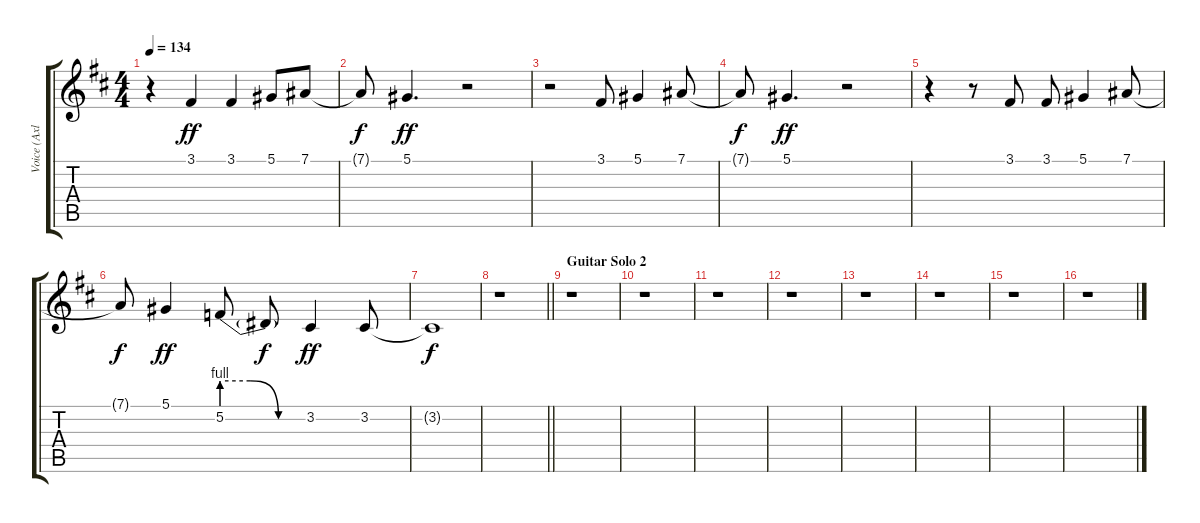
\track ("Voice (Axl)" "Voice (Axl") {instrument lead2sawtooth}
\staff {score tabs}
\tuning (Eb4 Bb3 Gb3 Db3 Ab2 Eb2) {hide}
\ts (4 4)
\tempo 134
\clef g2
\ks d
r.4{dy ff} 3.1.4 3.1.4 5.1.8 7.1.8 |
7.1{t}.8{dy f} 5.1.4{d dy ff} r.2 |
r.2 3.1.8 5.1.4 7.1.8 |
7.1{t}.8{dy f} 5.1.4{d dy ff} r.2 |
r.4 r.8 3.1.8 3.1.8 5.1.4 7.1.8 |
7.1{t}.8{dy f} 5.1.4{dy ff} 5.2{be (custom 0 4 20 4 40 0 60 0)}.8 5.2{t}.8{dy f} 3.2.4{dy ff} 3.2.8 |
3.2{t}.1{dy f} |
\barLineRight lightlight
r.1 |
\section ("" "Guitar Solo 2")
r.1 |
r.1 |
r.1 |
r.1 |
r.1 |
r.1 |
r.1 |
r.1
